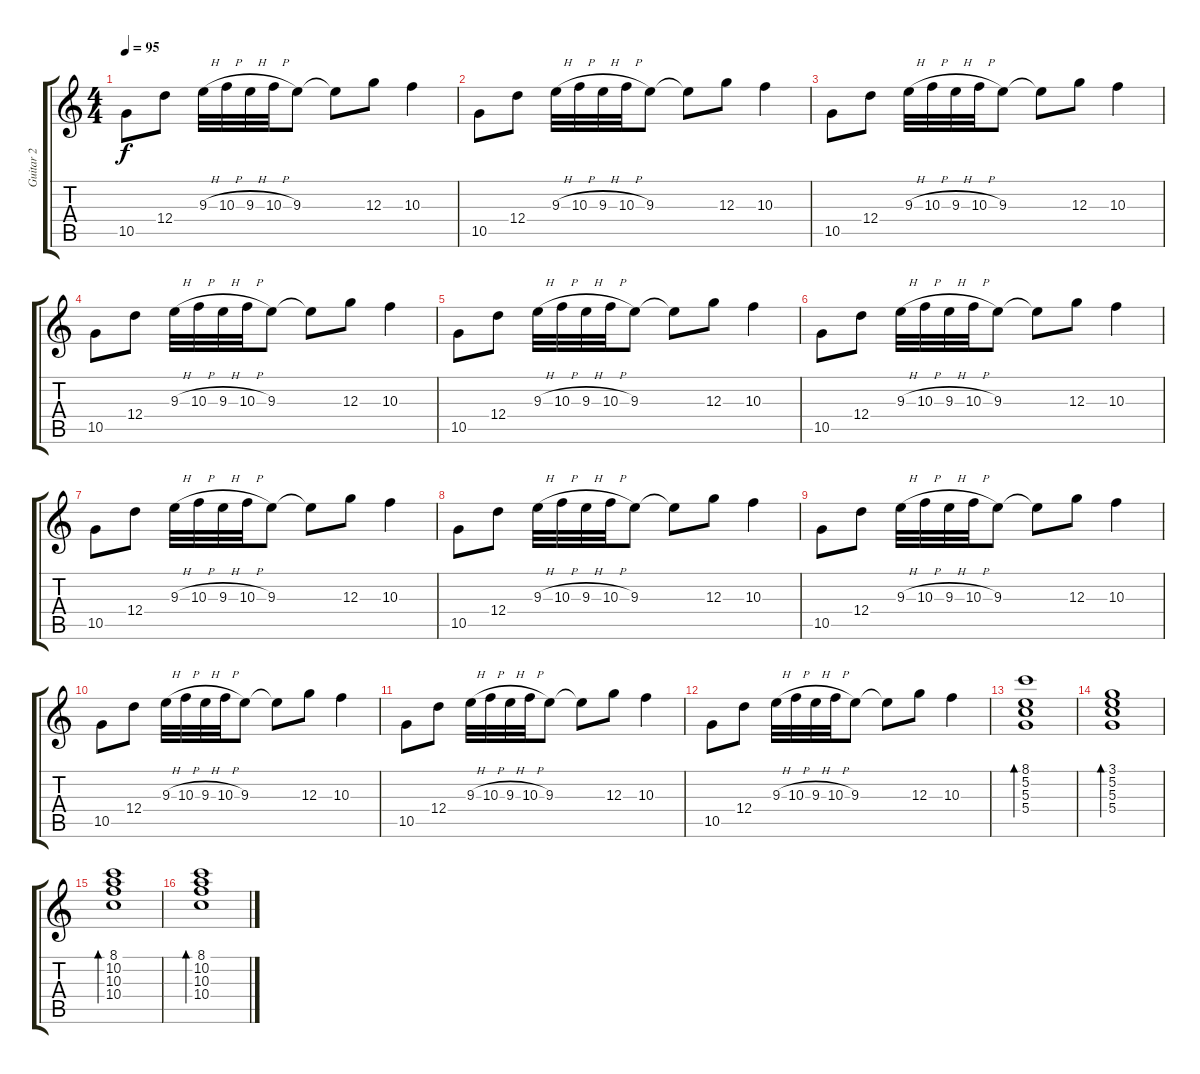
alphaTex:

\track ("Guitar 2" "Guitar 2") {instrument distortionguitar}
\staff {score tabs}
\tuning (E4 B3 G3 D3 A2 D2) {hide}
\ts (4 4)
\tempo 95
\clef g2
\ks c
10.5.8{dy f volume 14 balance 5 instrument electricguitarclean} 12.4.8 9.3{h}.32 10.3{h}.32 9.3{h}.32 10.3{h}.32 9.3.8 9.3{t}.8 12.3.8 10.3.4 |
10.5.8{volume 14 instrument electricguitarclean} 12.4.8 9.3{h}.32 10.3{h}.32 9.3{h}.32 10.3{h}.32 9.3.8 9.3{t}.8 12.3.8 10.3.4 |
10.5.8{volume 14 balance 5 instrument electricguitarclean} 12.4.8 9.3{h}.32 10.3{h}.32 9.3{h}.32 10.3{h}.32 9.3.8 9.3{t}.8 12.3.8 10.3.4 |
10.5.8{volume 14 instrument electricguitarclean} 12.4.8 9.3{h}.32 10.3{h}.32 9.3{h}.32 10.3{h}.32 9.3.8 9.3{t}.8 12.3.8 10.3.4 |
10.5.8{volume 14 balance 5 instrument electricguitarclean} 12.4.8 9.3{h}.32 10.3{h}.32 9.3{h}.32 10.3{h}.32 9.3.8 9.3{t}.8 12.3.8 10.3.4 |
10.5.8{volume 14 instrument electricguitarclean} 12.4.8 9.3{h}.32 10.3{h}.32 9.3{h}.32 10.3{h}.32 9.3.8 9.3{t}.8 12.3.8 10.3.4 |
10.5.8{volume 14 balance 5 instrument electricguitarclean} 12.4.8 9.3{h}.32 10.3{h}.32 9.3{h}.32 10.3{h}.32 9.3.8 9.3{t}.8 12.3.8 10.3.4 |
10.5.8{volume 14 instrument electricguitarclean} 12.4.8 9.3{h}.32 10.3{h}.32 9.3{h}.32 10.3{h}.32 9.3.8 9.3{t}.8 12.3.8 10.3.4 |
10.5.8{volume 14 balance 5 instrument electricguitarclean} 12.4.8 9.3{h}.32 10.3{h}.32 9.3{h}.32 10.3{h}.32 9.3.8 9.3{t}.8 12.3.8 10.3.4 |
10.5.8{volume 14 instrument electricguitarclean} 12.4.8 9.3{h}.32 10.3{h}.32 9.3{h}.32 10.3{h}.32 9.3.8 9.3{t}.8 12.3.8 10.3.4 |
10.5.8{volume 14 balance 5 instrument electricguitarclean} 12.4.8 9.3{h}.32 10.3{h}.32 9.3{h}.32 10.3{h}.32 9.3.8 9.3{t}.8 12.3.8 10.3.4 |
10.5.8{volume 14 instrument electricguitarclean} 12.4.8 9.3{h}.32 10.3{h}.32 9.3{h}.32 10.3{h}.32 9.3.8 9.3{t}.8 12.3.8 10.3.4 |
(8.1 5.2 5.3 5.4).1{bd 240 instrument electricguitarclean} |
(3.1 5.2 5.3 5.4).1{bd 240 instrument electricguitarclean} |
(8.1 10.2 10.3 10.4).1{bd 240 instrument electricguitarclean} |
(8.1 10.2 10.3 10.4).1{bd 240 instrument electricguitarclean}
